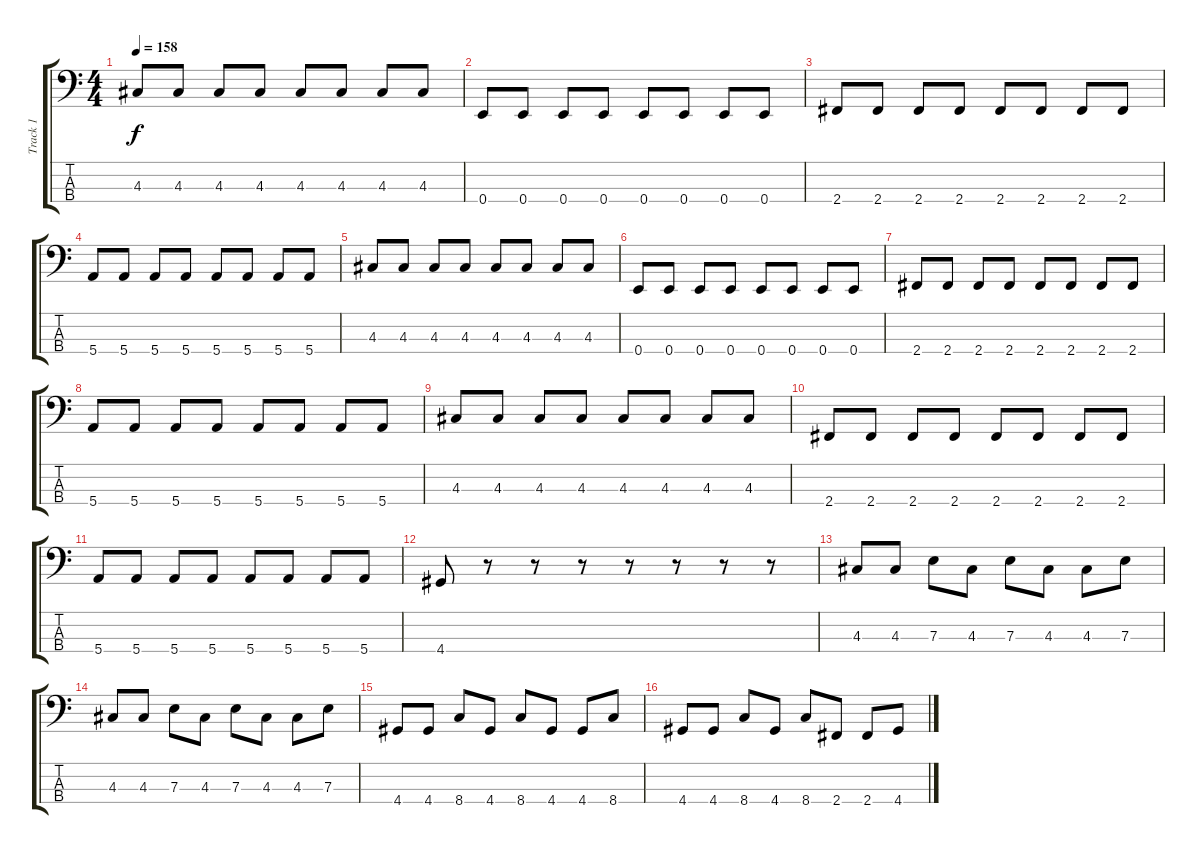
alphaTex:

\track ("Track 1" "Track 1") {instrument acousticguitarsteel}
\staff {score tabs}
\tuning (G2 D2 A1 E1) {hide}
\ts (4 4)
\tempo 158
\clef f4
\ks c
4.3.8{dy f} 4.3.8 4.3.8 4.3.8 4.3.8 4.3.8 4.3.8 4.3.8 |
0.4.8 0.4.8 0.4.8 0.4.8 0.4.8 0.4.8 0.4.8 0.4.8 |
2.4.8 2.4.8 2.4.8 2.4.8 2.4.8 2.4.8 2.4.8 2.4.8 |
5.4.8 5.4.8 5.4.8 5.4.8 5.4.8 5.4.8 5.4.8 5.4.8 |
4.3.8 4.3.8 4.3.8 4.3.8 4.3.8 4.3.8 4.3.8 4.3.8 |
0.4.8 0.4.8 0.4.8 0.4.8 0.4.8 0.4.8 0.4.8 0.4.8 |
2.4.8 2.4.8 2.4.8 2.4.8 2.4.8 2.4.8 2.4.8 2.4.8 |
5.4.8 5.4.8 5.4.8 5.4.8 5.4.8 5.4.8 5.4.8 5.4.8 |
4.3.8 4.3.8 4.3.8 4.3.8 4.3.8 4.3.8 4.3.8 4.3.8 |
2.4.8 2.4.8 2.4.8 2.4.8 2.4.8 2.4.8 2.4.8 2.4.8 |
5.4.8 5.4.8 5.4.8 5.4.8 5.4.8 5.4.8 5.4.8 5.4.8 |
4.4.8 r.8 r.8 r.8 r.8 r.8 r.8 r.8 |
4.3.8 4.3.8 7.3.8 4.3.8 7.3.8 4.3.8 4.3.8 7.3.8 |
4.3.8 4.3.8 7.3.8 4.3.8 7.3.8 4.3.8 4.3.8 7.3.8 |
4.4.8 4.4.8 8.4.8 4.4.8 8.4.8 4.4.8 4.4.8 8.4.8 |
4.4.8 4.4.8 8.4.8 4.4.8 8.4.8 2.4.8 2.4.8 4.4.8
